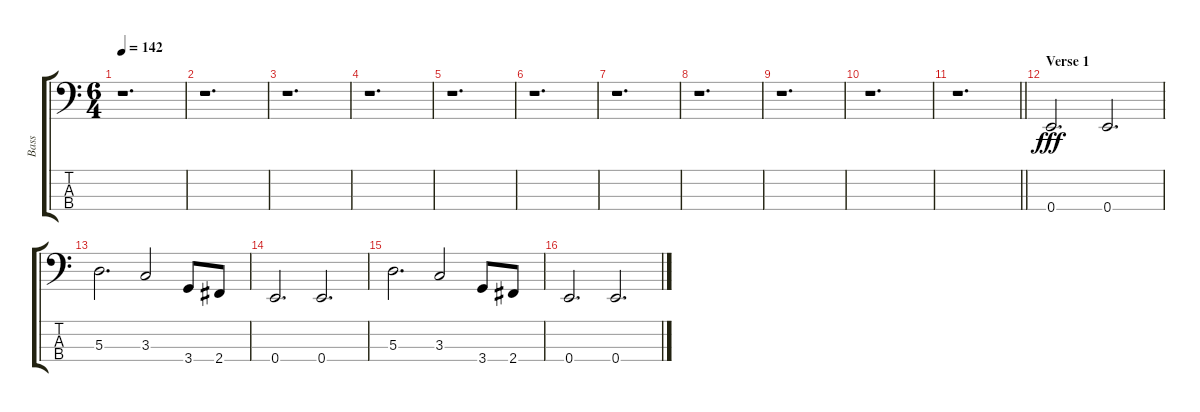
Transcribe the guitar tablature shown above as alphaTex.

\track ("Bass" "Bass") {instrument electricbassfinger}
\staff {score tabs}
\tuning (G2 D2 A1 E1) {hide}
\ts (6 4)
\tempo 142
\clef f4
\ks c
r.1{d dy fff} |
r.1{d} |
r.1{d} |
r.1{d} |
r.1{d} |
r.1{d} |
r.1{d} |
r.1{d} |
r.1{d} |
r.1{d} |
\barLineRight lightlight
r.1{d} |
\section ("" "Verse 1")
0.4.2{d} 0.4.2{d} |
5.3.2{d} 3.3.2 3.4.8 2.4.8 |
0.4.2{d} 0.4.2{d} |
5.3.2{d} 3.3.2 3.4.8 2.4.8 |
0.4.2{d} 0.4.2{d}
